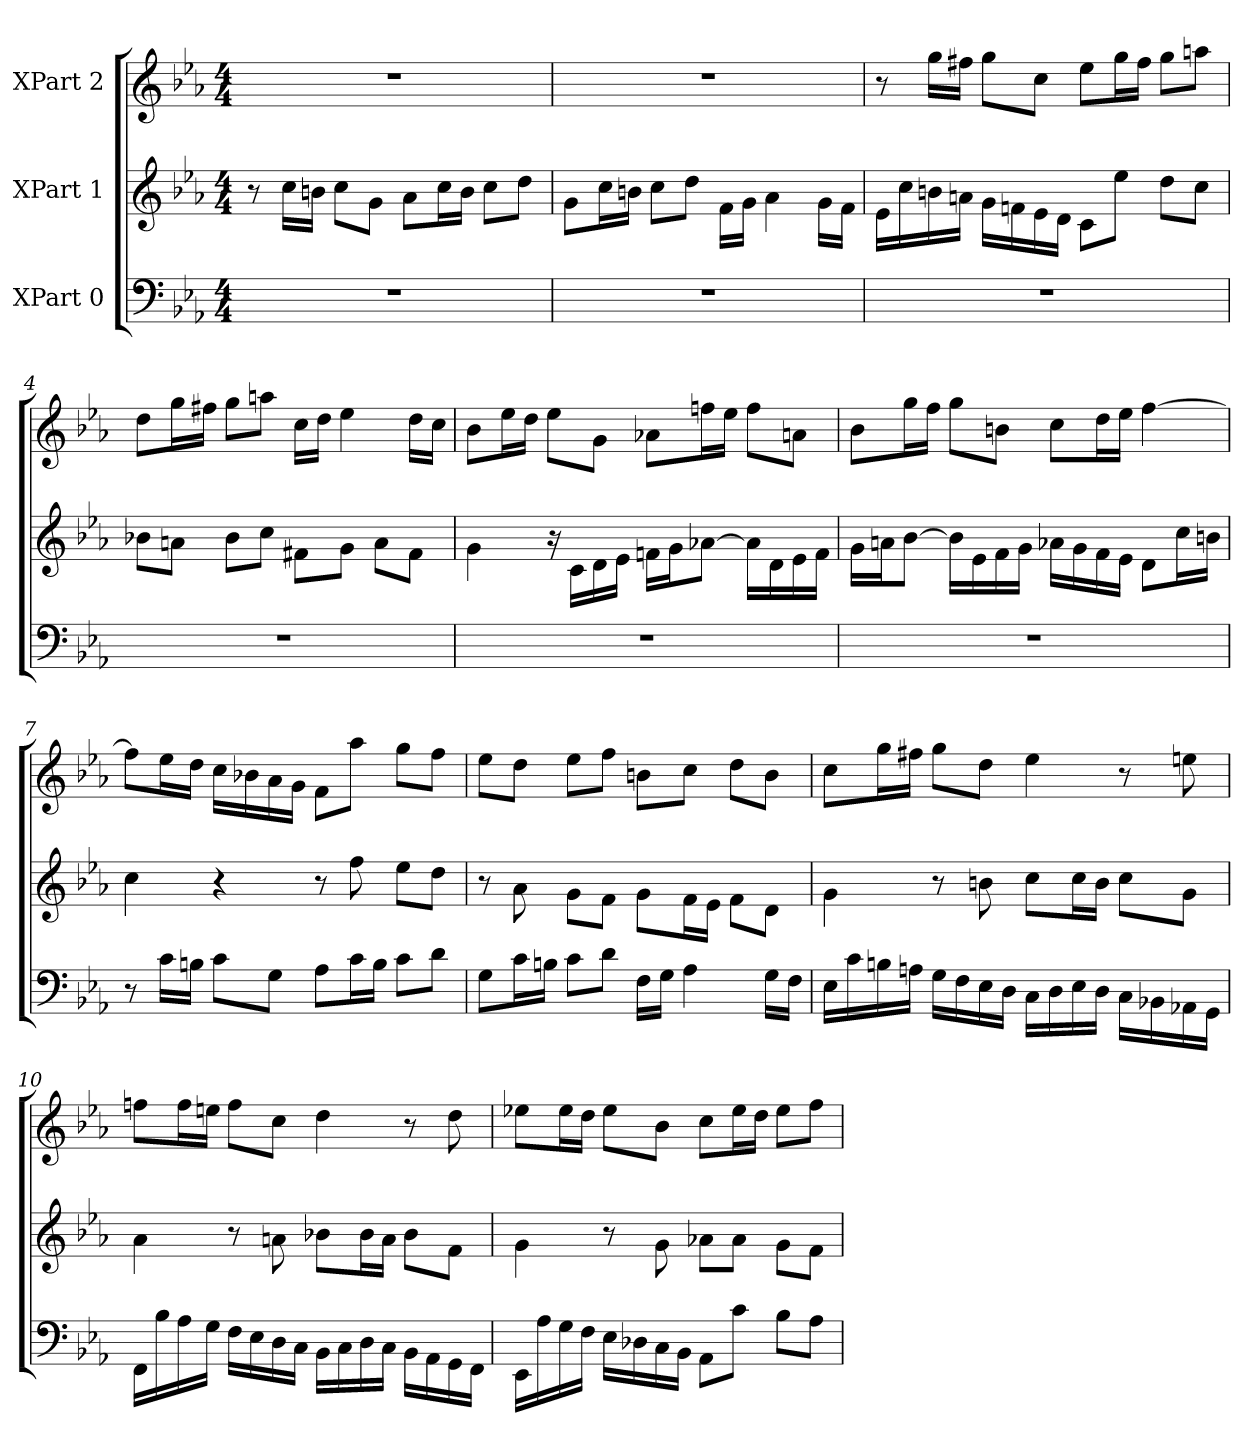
**kern	**kern	**kern
*part3	*part2	*part1
*staff3	*staff2	*staff1
*I"XPart 0	*I"XPart 1	*I"XPart 2
*clefF4	*clefG2	*clefG2
*k[b-e-a-]	*k[b-e-a-]	*k[b-e-a-]
*M4/4	*M4/4	*M4/4
=1	=1	=1
1r	8r	1r
.	16cc\L	.
.	16bn\J	.
.	8cc\L	.
.	8g\J	.
.	8a-\L	.
.	16cc\	.
.	16b\J	.
.	8cc\L	.
.	8dd\J	.
=2	=2	=2
1r	8g\L	1r
.	16cc\	.
.	16bn\J	.
.	8cc\L	.
.	8dd\J	.
.	16f\L	.
.	16g\J	.
.	4a-\	.
.	16g\L	.
.	16f\J	.
=3	=3	=3
1r	16e-\L	8r
.	16cc\	.
.	16bn\	16gg\L
.	16an\J	16ff#X\J
.	16g\L	8gg\L
.	16fn\	.
.	16e-\	8cc\J
.	16d\J	.
.	8c\L	8ee-\L
.	8ee-\J	16gg\
.	.	16ff#\J
.	8dd\L	8gg\L
.	8cc\J	8aan\J
=4	=4	=4
1r	8b-X\L	8dd\L
.	8an\J	16gg\
.	.	16ff#X\J
.	8b-\L	8gg\L
.	8cc\J	8aan\J
.	8f#X\L	16cc\L
.	.	16dd\J
.	8g\J	4ee-\
.	8a\L	.
.	8f#\J	16dd\L
.	.	16cc\J
=5	=5	=5
1r	4g\	8b-\L
.	.	16ee-\
.	.	16dd\J
.	16r	8ee-\L
.	16c\L	.
.	16d\	8g\J
.	16e-\J	.
.	16fn\L	8a-X\L
.	16g\	.
.	[8a-X\J	16ffn\
.	.	16ee-\J
.	16a-\L]	8ff\L
.	16d\	.
.	16e-\	8an\J
.	16f\J	.
=6	=6	=6
1r	16g\L	8b-\L
.	16an\	.
.	[8b-\J	16gg\
.	.	16ff\J
.	16b-\L]	8gg\L
.	16e-\	.
.	16f\	8bn\J
.	16g\J	.
.	16a-X\L	8cc\L
.	16g\	.
.	16f\	16dd\
.	16e-\J	16ee-\J
.	8d\L	[4ff\
.	16cc\	.
.	16bn\J	.
=7	=7	=7
8r	4cc\	8ff\L]
16c\L	.	16ee-\
16Bn\J	.	16dd\J
8c\L	4r	16cc\L
.	.	16b-X\
8G\J	.	16a-\
.	.	16g\J
8A-\L	8r	8f\L
16c\	8ff\	8aa-\J
16B\J	.	.
8c\L	8ee-\L	8gg\L
8d\J	8dd\J	8ff\J
=8	=8	=8
8G\L	8r	8ee-\L
16c\	8a-\	8dd\J
16Bn\J	.	.
8c\L	8g\L	8ee-\L
8d\J	8f\J	8ff\J
16F\L	8g\L	8bn\L
16G\J	.	.
4A-\	16f\	8cc\J
.	16e-\J	.
.	8f\L	8dd\L
16G\L	8d\J	8b\J
16F\J	.	.
=9	=9	=9
16E-\L	4g\	8cc\L
16c\	.	.
16Bn\	.	16gg\
16An\J	.	16ff#X\J
16G\L	8r	8gg\L
16F\	.	.
16E-\	8bn\	8dd\J
16D\J	.	.
16C\L	8cc\L	4ee-\
16D\	.	.
16E-\	16cc\	.
16D\J	16b\J	.
16C\L	8cc\L	8r
16BB-X\	.	.
16AA-X\	8g\J	8een\
16GG\J	.	.
=10	=10	=10
16FF\L	4a-\	8ffn\L
16B-\	.	.
16A-\	.	16ff\
16G\J	.	16een\J
16F\L	8r	8ff\L
16E-\	.	.
16D\	8an\	8cc\J
16C\J	.	.
16BB-\L	8b-X\L	4dd\
16C\	.	.
16D\	16b-\	.
16C\J	16a\J	.
16BB-\L	8b-\L	8r
16AA-\	.	.
16GG\	8f\J	8dd\
16FF\J	.	.
=11	=11	=11
16EE-\L	4g\	8ee-X\L
16A-\	.	.
16G\	.	16ee-\
16F\J	.	16dd\J
16E-\L	8r	8ee-\L
16D-X\	.	.
16C\	8g\	8b-\J
16BB-\J	.	.
8AA-\L	8a-X\L	8cc\L
8c\J	8a-\J	16ee-\
.	.	16dd\J
8B-\L	8g\L	8ee-\L
8A-\J	8f\J	8ff\J
=	=	=
*-	*-	*-
